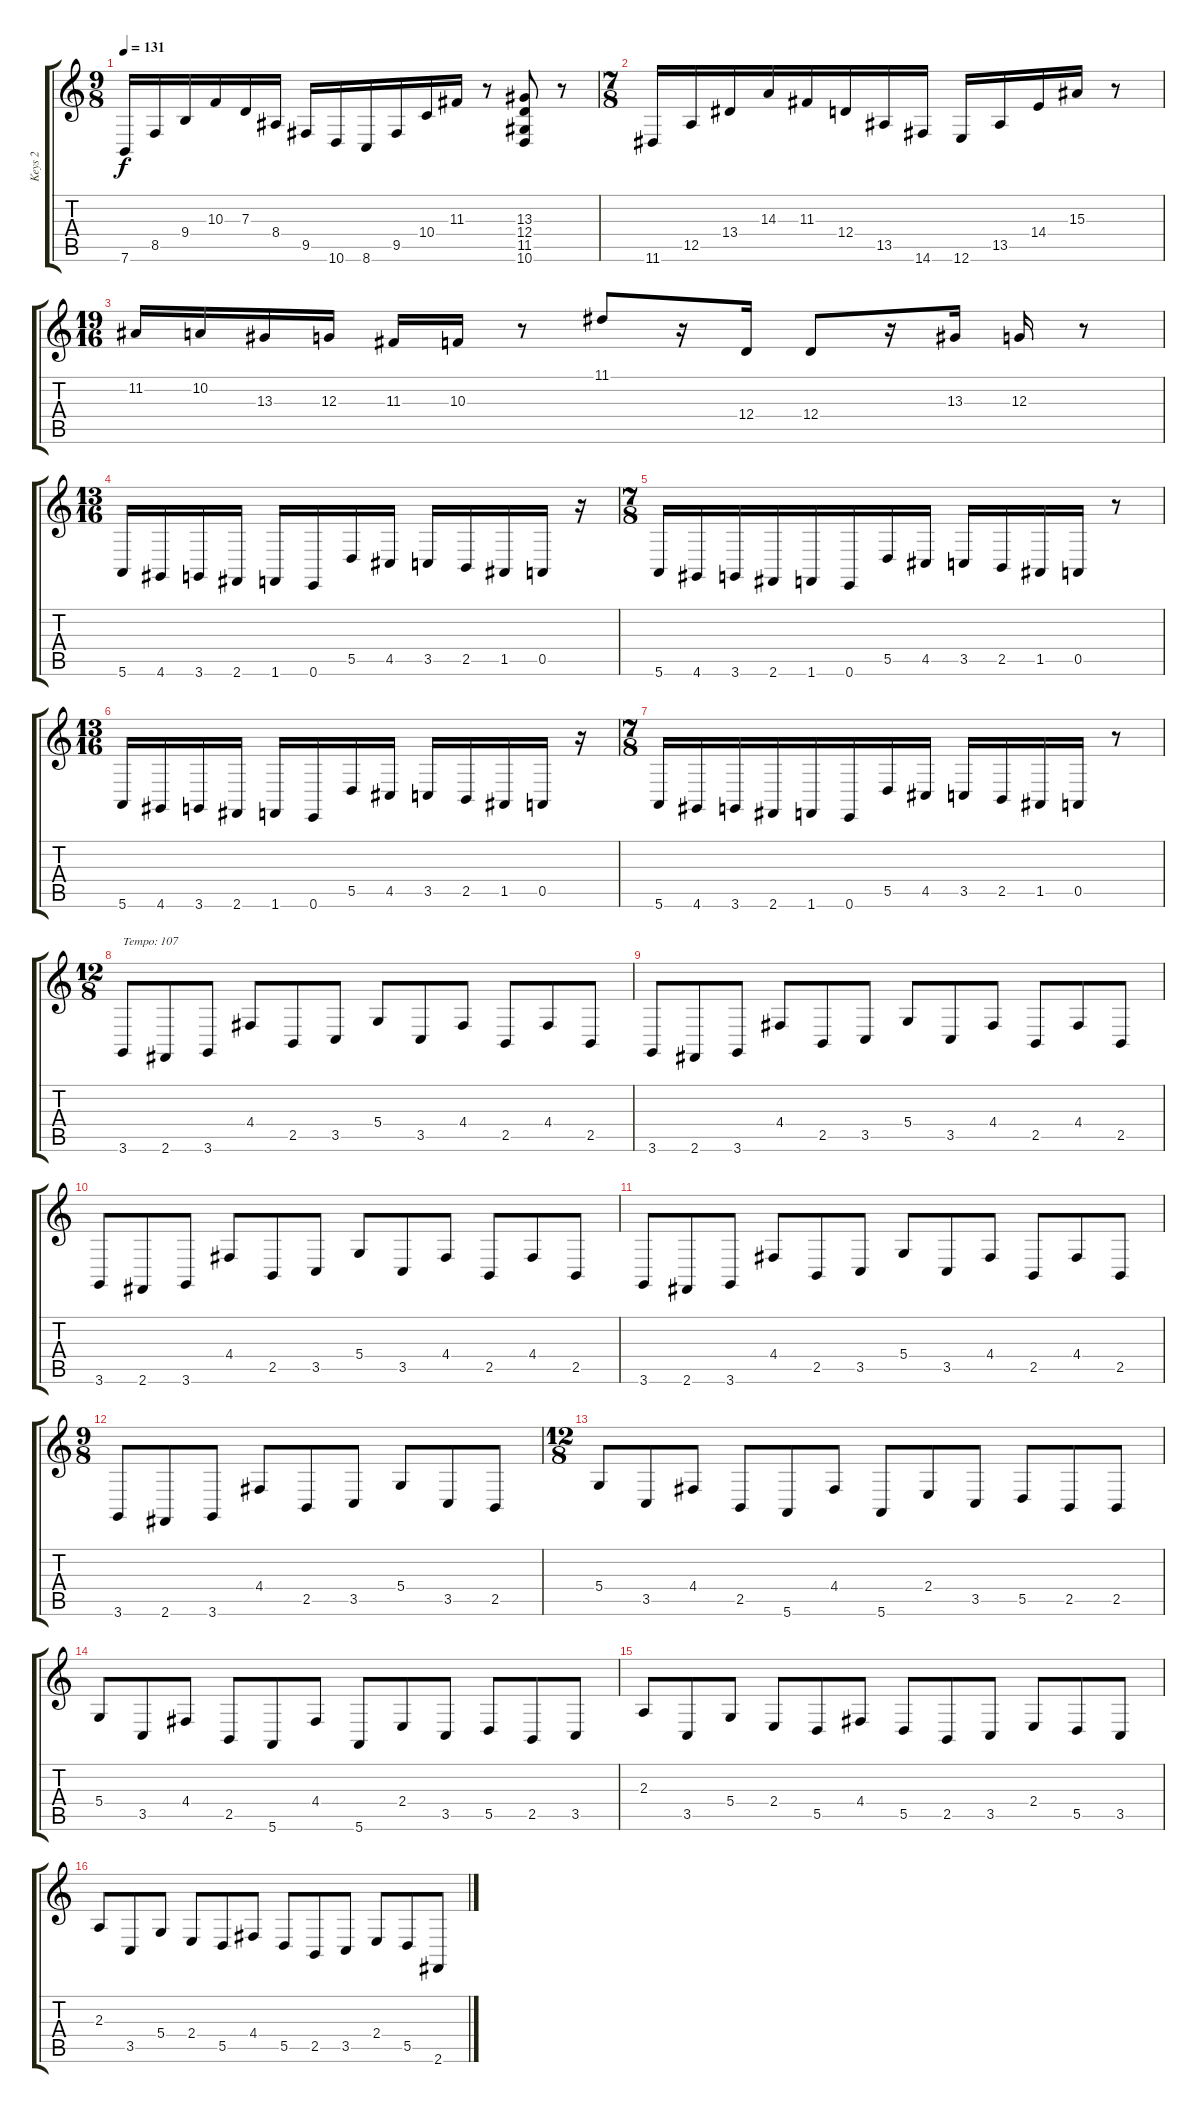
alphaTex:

\track ("Keys 2" "Keys 2") {instrument rockorgan}
\staff {score tabs}
\tuning (E4 B3 G3 D3 A2 E2) {hide}
\ts (9 8)
\tempo 131
\clef g2
\ks c
7.6.16{dy f} 8.5.16 9.4.16 10.3.16 7.3.16 8.4.16 9.5.16 10.6.16 8.6.16 9.5.16 10.4.16 11.3.16 r.8 (13.3 12.4 11.5 10.6).8 r.8 |
\ts (7 8)
11.6.16 12.5.16 13.4.16 14.3.16 11.3.16 12.4.16 13.5.16 14.6.16 12.6.16 13.5.16 14.4.16 15.3.16 r.8 |
\ts (19 16)
11.2.16 10.2.16 13.3.16 12.3.16 11.3.16 10.3.16 r.8 11.1.8 r.16 12.4.16 12.4.8 r.16 13.3.16 12.3.16 r.8 |
\ts (13 16)
5.6.16 4.6.16 3.6.16 2.6.16 1.6.16 0.6.16 5.5.16 4.5.16 3.5.16 2.5.16 1.5.16 0.5.16 r.16 |
\ts (7 8)
5.6.16 4.6.16 3.6.16 2.6.16 1.6.16 0.6.16 5.5.16 4.5.16 3.5.16 2.5.16 1.5.16 0.5.16 r.8 |
\ts (13 16)
5.6.16 4.6.16 3.6.16 2.6.16 1.6.16 0.6.16 5.5.16 4.5.16 3.5.16 2.5.16 1.5.16 0.5.16 r.16 |
\ts (7 8)
5.6.16 4.6.16 3.6.16 2.6.16 1.6.16 0.6.16 5.5.16 4.5.16 3.5.16 2.5.16 1.5.16 0.5.16 r.8 |
\ts (12 8)
3.6.8{txt "Tempo: 107"} 2.6.8 3.6.8 4.4.8 2.5.8 3.5.8 5.4.8 3.5.8 4.4.8 2.5.8 4.4.8 2.5.8 |
3.6.8 2.6.8 3.6.8 4.4.8 2.5.8 3.5.8 5.4.8 3.5.8 4.4.8 2.5.8 4.4.8 2.5.8 |
3.6.8 2.6.8 3.6.8 4.4.8 2.5.8 3.5.8 5.4.8 3.5.8 4.4.8 2.5.8 4.4.8 2.5.8 |
3.6.8 2.6.8 3.6.8 4.4.8 2.5.8 3.5.8 5.4.8 3.5.8 4.4.8 2.5.8 4.4.8 2.5.8 |
\ts (9 8)
3.6.8 2.6.8 3.6.8 4.4.8 2.5.8 3.5.8 5.4.8 3.5.8 2.5.8 |
\ts (12 8)
5.4.8 3.5.8 4.4.8 2.5.8 5.6.8 4.4.8 5.6.8 2.4.8 3.5.8 5.5.8 2.5.8 2.5.8 |
5.4.8 3.5.8 4.4.8 2.5.8 5.6.8 4.4.8 5.6.8 2.4.8 3.5.8 5.5.8 2.5.8 3.5.8 |
2.3.8 3.5.8 5.4.8 2.4.8 5.5.8 4.4.8 5.5.8 2.5.8 3.5.8 2.4.8 5.5.8 3.5.8 |
2.3.8 3.5.8 5.4.8 2.4.8 5.5.8 4.4.8 5.5.8 2.5.8 3.5.8 2.4.8 5.5.8 2.6.8
